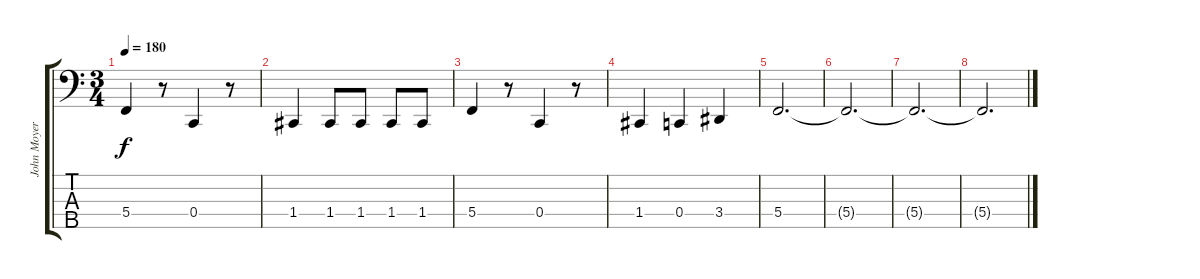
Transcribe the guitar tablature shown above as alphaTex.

\track ("John Moyer" "John Moyer") {instrument electricbasspick}
\staff {score tabs}
\tuning (F2 C2 G1 C1 A0) {hide}
\ts (3 4)
\tempo 180
\clef f4
\ks c
5.4.4{dy f} r.8 0.4.4 r.8 |
1.4.4 1.4.8 1.4.8 1.4.8 1.4.8 |
5.4.4 r.8 0.4.4 r.8 |
1.4.4 0.4.4 3.4.4 |
5.4.2{d} |
5.4{t}.2{d} |
5.4{t}.2{d} |
5.4{t}.2{d}
